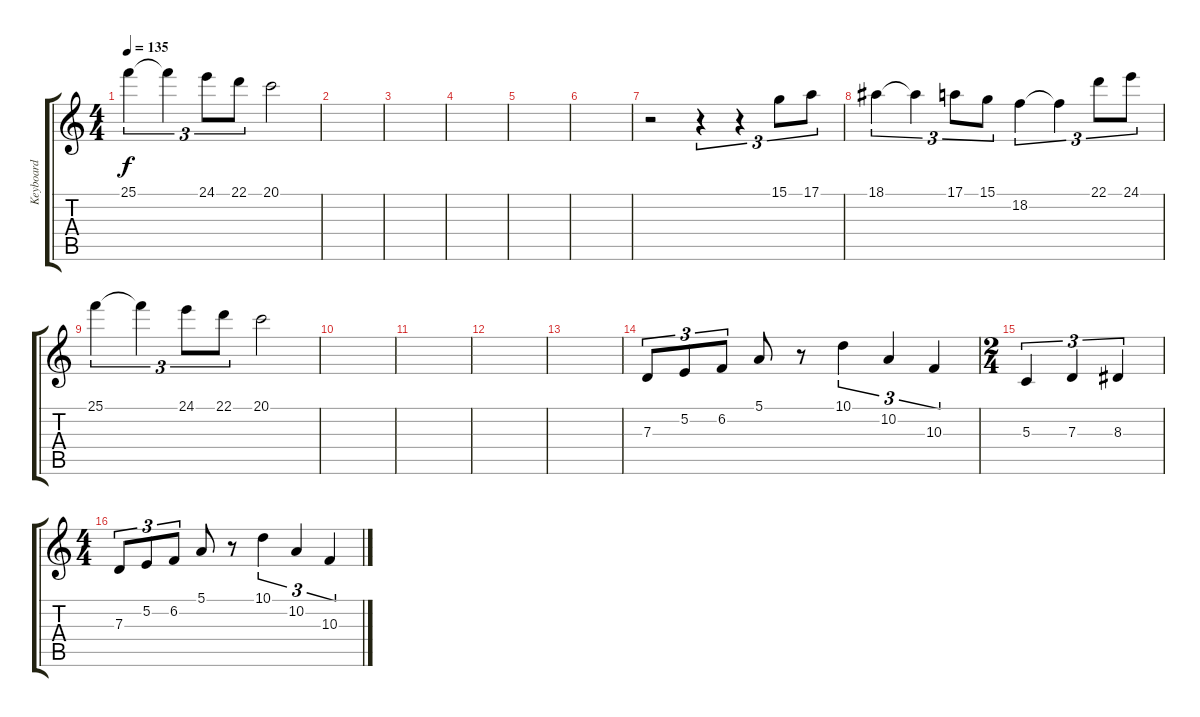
\track ("Keyboard" "Keyboard") {instrument harpsichord}
\staff {score tabs}
\tuning (E4 B3 G3 D3 A2 E2) {hide}
\ts (4 4)
\tempo 135
\clef g2
\ks c
25.1.4{tu (3 2) dy f} 25.1{t}.4{tu (3 2)} 24.1.8{tu (3 2)} 22.1.8{tu (3 2)} 20.1.2 |
|
|
|
|
|
r.2 r.4{tu (3 2)} r.4{tu (3 2)} 15.1.8{tu (3 2)} 17.1.8{tu (3 2)} |
18.1.4{tu (3 2)} 18.1{t}.4{tu (3 2)} 17.1.8{tu (3 2)} 15.1.8{tu (3 2)} 18.2.4{tu (3 2)} 18.2{t}.4{tu (3 2)} 22.1.8{tu (3 2)} 24.1.8{tu (3 2)} |
25.1.4{tu (3 2)} 25.1{t}.4{tu (3 2)} 24.1.8{tu (3 2)} 22.1.8{tu (3 2)} 20.1.2 |
|
|
|
|
7.3.8{tu (3 2) volume 16} 5.2.8{tu (3 2)} 6.2.8{tu (3 2)} 5.1.8 r.8 10.1.4{tu (3 2)} 10.2.4{tu (3 2)} 10.3.4{tu (3 2)} |
\ts (2 4)
5.3.4{tu (3 2)} 7.3.4{tu (3 2)} 8.3.4{tu (3 2)} |
\ts (4 4)
7.3.8{tu (3 2)} 5.2.8{tu (3 2)} 6.2.8{tu (3 2)} 5.1.8 r.8 10.1.4{tu (3 2)} 10.2.4{tu (3 2)} 10.3.4{tu (3 2)}
